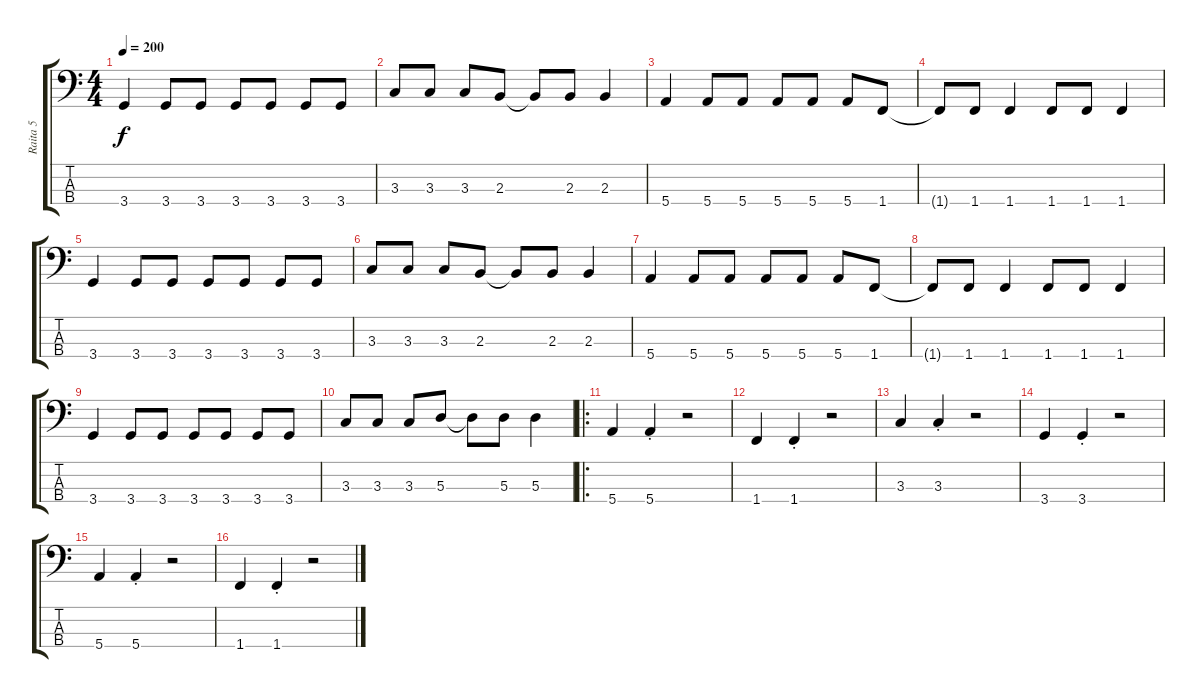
\track ("Raita 5" "Raita 5") {instrument electricbassfinger}
\staff {score tabs}
\tuning (G2 D2 A1 E1) {hide}
\ts (4 4)
\tempo 200
\clef f4
\ks c
3.4.4{dy f} 3.4.8 3.4.8 3.4.8 3.4.8 3.4.8 3.4.8 |
3.3.8 3.3.8 3.3.8 2.3.8 2.3{t}.8 2.3.8 2.3.4 |
5.4.4 5.4.8 5.4.8 5.4.8 5.4.8 5.4.8 1.4.8 |
1.4{t}.8 1.4.8 1.4.4 1.4.8 1.4.8 1.4.4 |
3.4.4 3.4.8 3.4.8 3.4.8 3.4.8 3.4.8 3.4.8 |
3.3.8 3.3.8 3.3.8 2.3.8 2.3{t}.8 2.3.8 2.3.4 |
5.4.4 5.4.8 5.4.8 5.4.8 5.4.8 5.4.8 1.4.8 |
1.4{t}.8 1.4.8 1.4.4 1.4.8 1.4.8 1.4.4 |
3.4.4 3.4.8 3.4.8 3.4.8 3.4.8 3.4.8 3.4.8 |
3.3.8 3.3.8 3.3.8 5.3.8 5.3{t}.8 5.3.8 5.3.4 |
\ro
5.4.4 5.4{st}.4 r.2 |
1.4.4 1.4{st}.4 r.2 |
3.3.4 3.3{st}.4 r.2 |
3.4.4 3.4{st}.4 r.2 |
5.4.4 5.4{st}.4 r.2 |
1.4.4 1.4{st}.4 r.2
